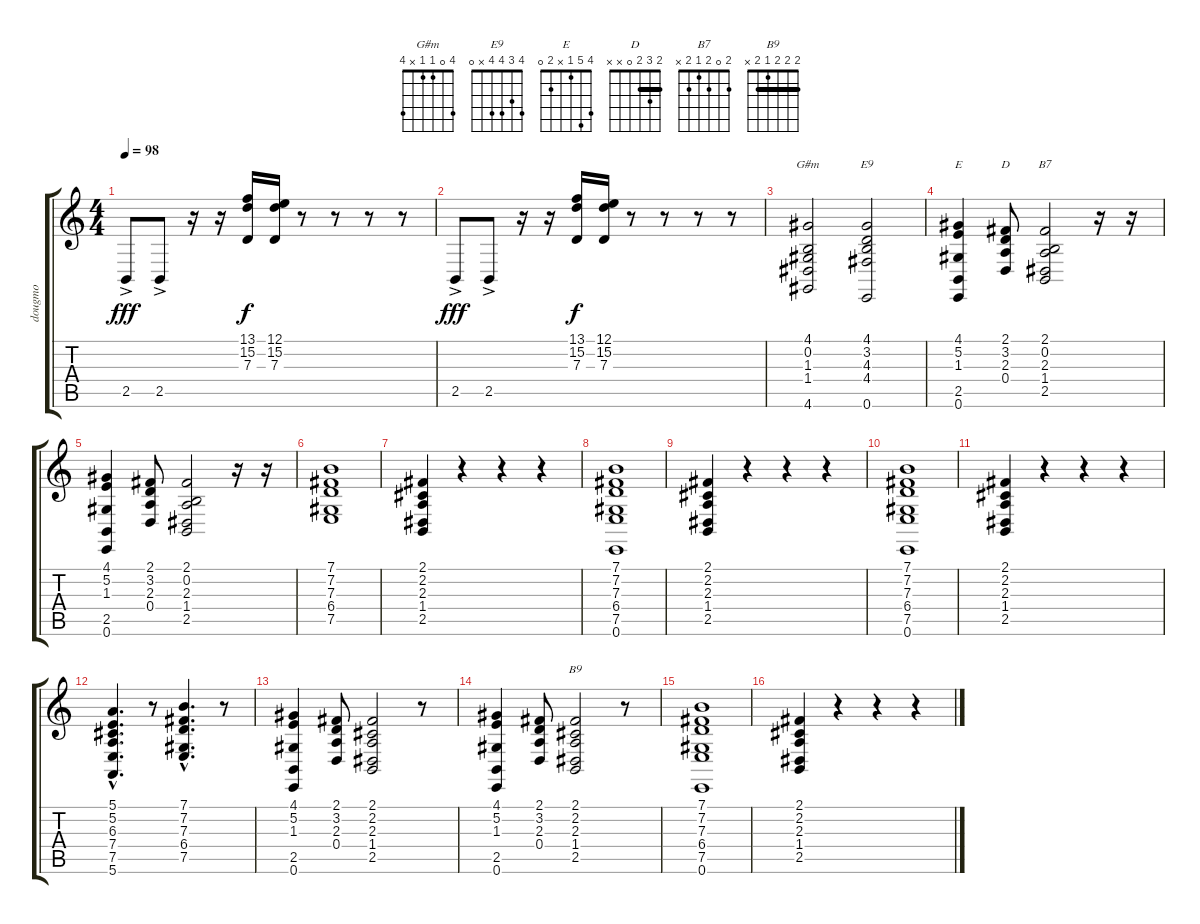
\track ("dougmo" "dougmo") {instrument drawbarorgan}
\staff {score tabs}
\tuning (E4 B3 G3 D3 A2 E2) {hide}
\chord ("G#m" 4 0 1 1 x 4)
\chord ("E9" 4 3 4 4 x 0)
\chord ("E" 4 5 1 x 2 0)
\chord ("D" 2 3 2 0 x x) {barre 2}
\chord ("B7" 2 0 2 1 2 x)
\chord ("B9" 2 2 2 1 2 x) {barre 2}
\ts (4 4)
\tempo 98
\clef g2
\ks c
2.5{ac}.8{dy fff} 2.5{ac}.8 r.16 r.16 (13.1 15.2 7.3).16{dy f} (12.1 15.2 7.3).16 r.8 r.8 r.8 r.8 |
2.5{ac}.8{dy fff} 2.5{ac}.8 r.16 r.16 (13.1 15.2 7.3).16{dy f} (12.1 15.2 7.3).16 r.8 r.8 r.8 r.8 |
(4.1 0.2 1.3 1.4 4.6).2{ch "G#m" volume 9} (4.1 3.2 4.3 4.4 0.6).2{ch "E9"} |
(4.1 5.2 1.3 2.5 0.6).4{ch "E"} (2.1 3.2 2.3 0.4).8{ch "D"} (2.1 0.2 2.3 1.4 2.5).2{ch "B7"} r.16 r.16 |
(4.1 5.2 1.3 2.5 0.6).4 (2.1 3.2 2.3 0.4).8 (2.1 0.2 2.3 1.4 2.5).2 r.16 r.16 |
(7.1 7.2 7.3 6.4 7.5).1 |
(2.1 2.2 2.3 1.4 2.5).4 r.4 r.4 r.4 |
(7.1 7.2 7.3 6.4 7.5 0.6).1 |
(2.1 2.2 2.3 1.4 2.5).4 r.4 r.4 r.4 |
(7.1 7.2 7.3 6.4 7.5 0.6).1 |
(2.1 2.2 2.3 1.4 2.5).4 r.4 r.4 r.4 |
(5.1{hac} 5.2{hac} 6.3{hac} 7.4{hac} 7.5{hac} 5.6{hac}).4{d} r.8 (7.1{hac} 7.2{hac} 7.3{hac} 6.4{hac} 7.5{hac}).4{d} r.8 |
(4.1 5.2 1.3 2.5 0.6).4 (2.1 3.2 2.3 0.4).8 (2.1 2.2 2.3 1.4 2.5).2 r.8 |
(4.1 5.2 1.3 2.5 0.6).4 (2.1 3.2 2.3 0.4).8 (2.1 2.2 2.3 1.4 2.5).2{ch "B9"} r.8 |
(7.1 7.2 7.3 6.4 7.5 0.6).1 |
(2.1 2.2 2.3 1.4 2.5).4 r.4 r.4 r.4
